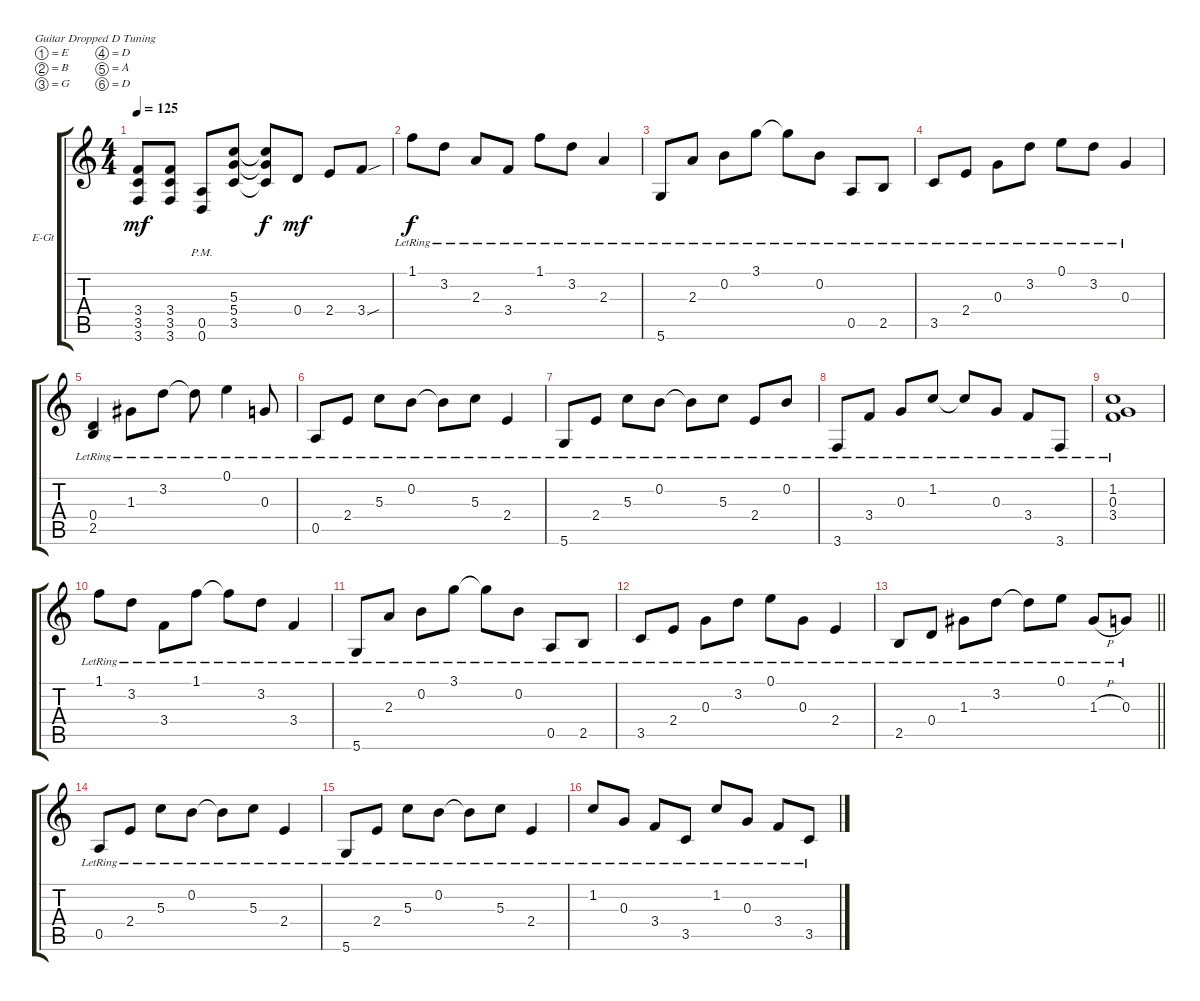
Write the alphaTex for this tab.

\bracketExtendMode groupsimilarinstruments
\firstSystemTrackNameOrientation horizontal
\otherSystemsTrackNameOrientation horizontal
\track ("Synyster Rhythm" "E-Gt") {instrument distortionguitar}
\staff {score tabs}
\tuning (E4 B3 G3 D3 A2 D2)
\ts (4 4)
\tempo 125
\clef g2
\ks c
(3.4 3.5 3.6).8{dy mf} (3.4 3.5 3.6).8 (0.5{pm} 0.6{pm}).8 (5.3 5.4 3.5).8 (5.3{t} 5.4{t} 3.5{t}).8{dy f} 0.4.8{dy mf} 2.4.8 3.4{sou}.8 |
1.1{lr}.8{dy f} 3.2{lr}.8 2.3{lr}.8 3.4{lr}.8 1.1{lr}.8 3.2{lr}.8 2.3{lr}.4 |
5.6{lr}.8 2.3{lr}.8 0.2{lr}.8 3.1{lr}.8 3.1{lr t}.8 0.2{lr}.8 0.5{lr}.8 2.5{lr}.8 |
3.5{lr}.8 2.4{lr}.8 0.3{lr}.8 3.2{lr}.8 0.1{lr}.8 3.2{lr}.8 0.3{lr}.4 |
(0.4 2.5{lr}).4 1.3{lr}.8 3.2{lr}.8 3.2{lr t}.8 0.1{lr}.4 0.3{lr}.8 |
0.5{lr}.8 2.4{lr}.8 5.3{lr}.8 0.2{lr}.8 0.2{lr t}.8 5.3{lr}.8 2.4{lr}.4 |
5.6{lr}.8 2.4{lr}.8 5.3{lr}.8 0.2{lr}.8 0.2{lr t}.8 5.3{lr}.8 2.4{lr}.8 0.2{lr}.8 |
3.6{lr}.8 3.4{lr}.8 0.3{lr}.8 1.2{lr}.8 1.2{lr t}.8 0.3{lr}.8 3.4{lr}.8 3.6{lr}.8 |
(1.2{lr} 0.3{lr} 3.4{lr}).1 |
1.1{lr}.8 3.2{lr}.8 3.4{lr}.8 1.1{lr}.8 1.1{lr t}.8 3.2{lr}.8 3.4{lr}.4 |
5.6{lr}.8 2.3{lr}.8 0.2{lr}.8 3.1{lr}.8 3.1{lr t}.8 0.2{lr}.8 0.5{lr}.8 2.5{lr}.8 |
3.5{lr}.8 2.4{lr}.8 0.3{lr}.8 3.2{lr}.8 0.1{lr}.8 0.3{lr}.8 2.4{lr}.4 |
\barLineRight lightlight
2.5{lr}.8 0.4{lr}.8 1.3{lr}.8 3.2{lr}.8 3.2{lr t}.8 0.1{lr}.8 1.3{h lr}.8 0.3{lr}.8 |
0.5{lr}.8 2.4{lr}.8 5.3{lr}.8 0.2{lr}.8 0.2{lr t}.8 5.3{lr}.8 2.4{lr}.4 |
5.6{lr}.8 2.4{lr}.8 5.3{lr}.8 0.2{lr}.8 0.2{lr t}.8 5.3{lr}.8 2.4{lr}.4 |
1.2{lr}.8 0.3{lr}.8 3.4{lr}.8 3.5{lr}.8 1.2{lr}.8 0.3{lr}.8 3.4{lr}.8 3.5{lr}.8
